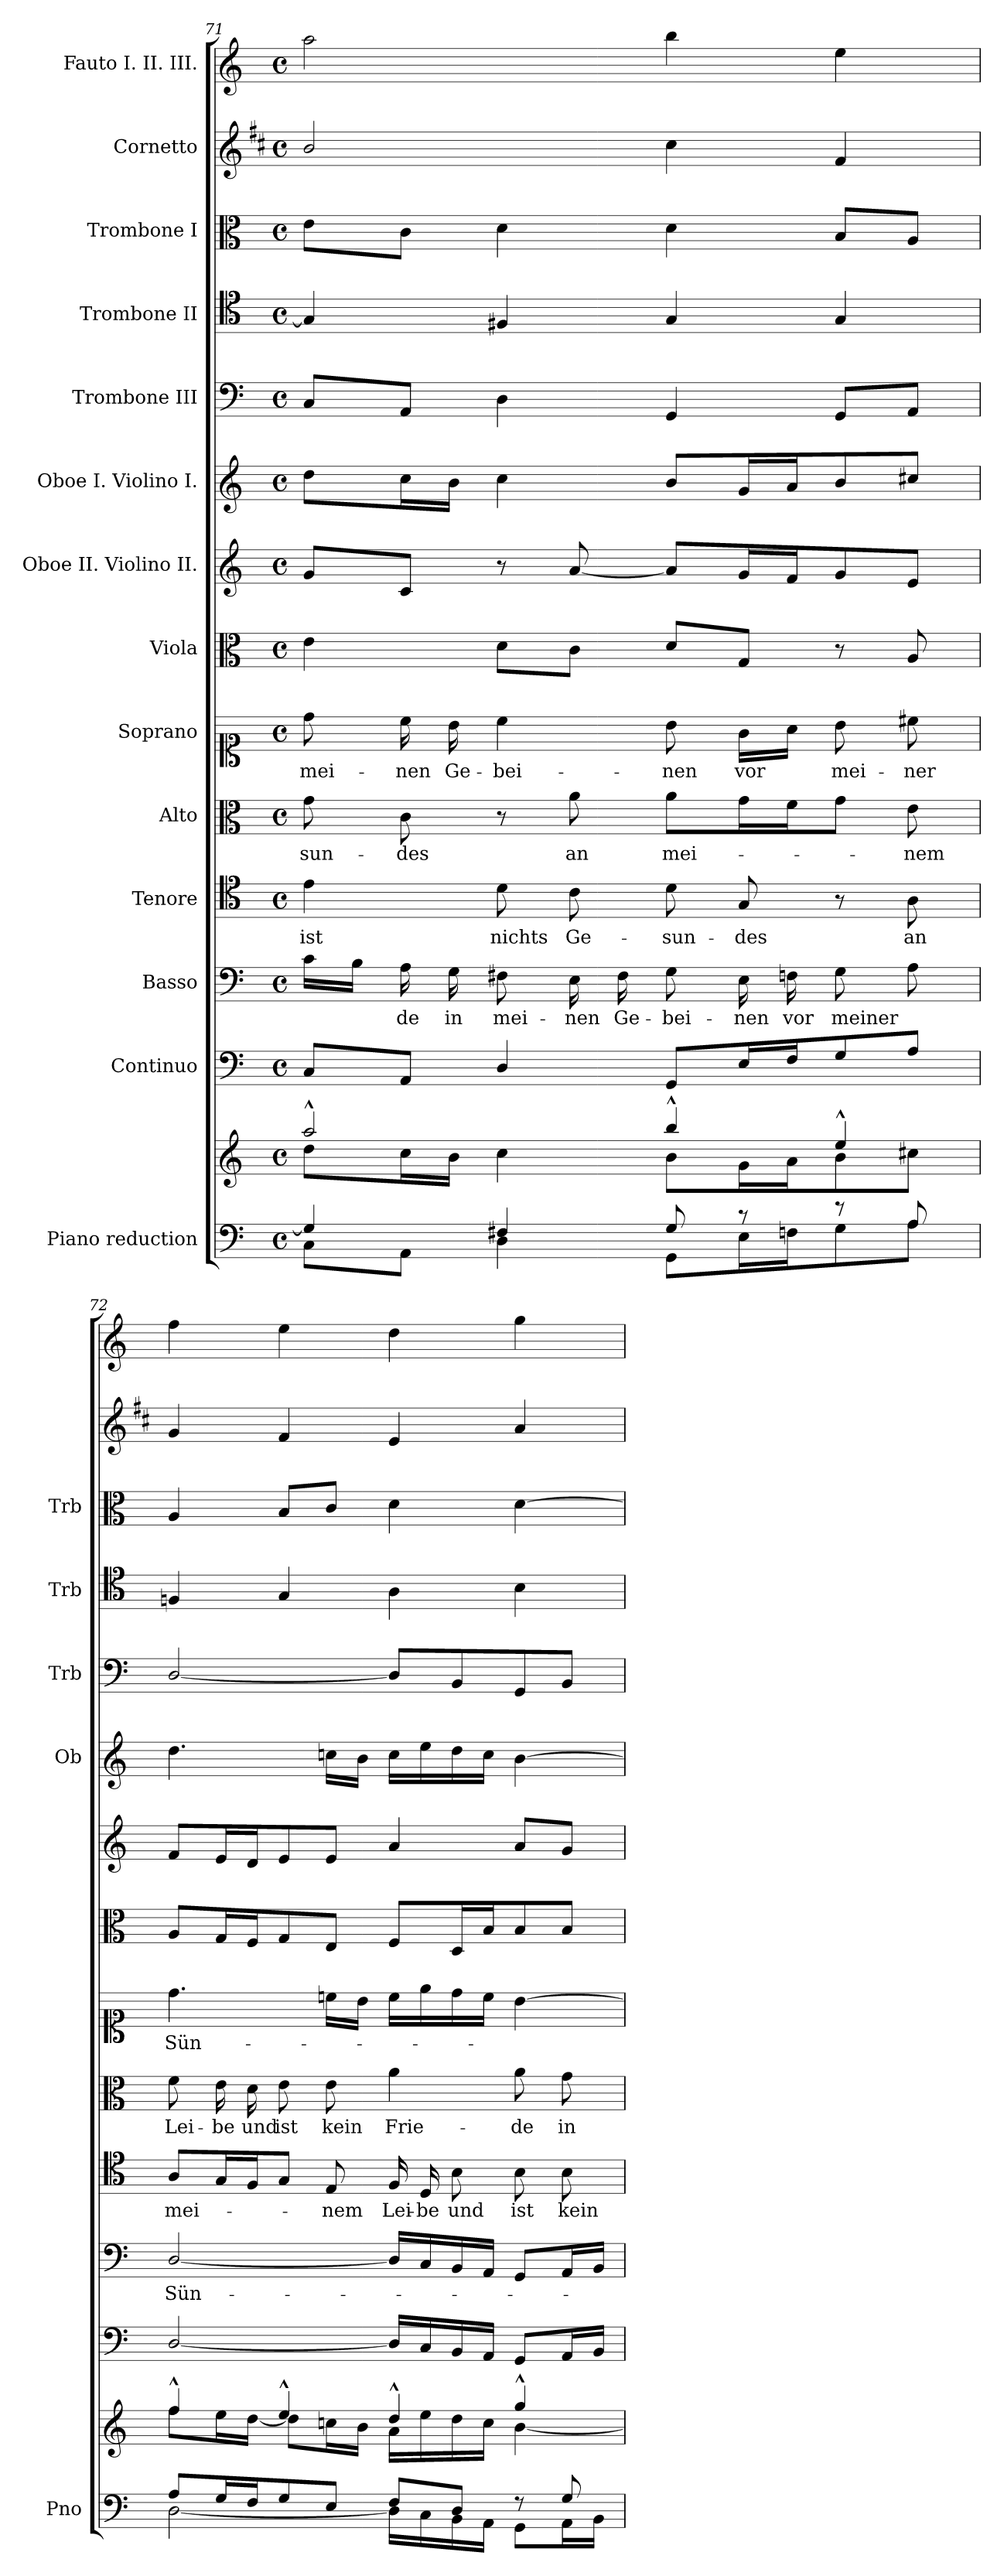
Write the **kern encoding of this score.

**kern	**kern	**kern	**kern	**text	**kern	**text	**kern	**text	**kern	**text	**kern	**kern	**kern	**kern	**kern	**kern	**kern	**kern
*part14	*part14	*part13	*part12	*part12	*part11	*part11	*part10	*part10	*part9	*part9	*part8	*part7	*part6	*part5	*part4	*part3	*part2	*part1
*staff15	*staff14	*staff13	*staff12	*staff12	*staff11	*staff11	*staff10	*staff10	*staff9	*staff9	*staff8	*staff7	*staff6	*staff5	*staff4	*staff3	*staff2	*staff1
*I"Piano reduction	*	*I"Continuo	*I"Basso	*	*I"Tenore	*	*I"Alto	*	*I"Soprano	*	*I"Viola	*I"Oboe II. Violino II.	*I"Oboe I. Violino I.	*I"Trombone III	*I"Trombone II	*I"Trombone I	*I"Cornetto	*I"Fauto I. II. III.
*I'Pno	*	*	*	*	*	*	*	*	*	*	*	*	*I'Ob	*I'Trb	*I'Trb	*I'Trb	*	*
*clefF4	*clefG2	*clefF4	*clefF4	*	*clefC4	*	*clefC3	*	*clefC1	*	*clefC3	*clefG2	*clefG2	*clefF4	*clefC4	*clefC3	*clefG2	*clefG2
*	*	*	*	*	*	*	*	*	*	*	*	*	*	*	*ITrd7c12	*ITrd7c12	*ITrd1c2	*
*k[]	*k[]	*k[]	*k[]	*	*k[]	*	*k[]	*	*k[]	*	*k[]	*k[]	*k[]	*k[]	*k[]	*k[]	*k[]	*k[]
*M4/4	*M4/4	*M4/4	*M4/4	*	*M4/4	*	*M4/4	*	*M4/4	*	*M4/4	*M4/4	*M4/4	*M4/4	*M4/4	*M4/4	*M4/4	*M4/4
*met(c)	*met(c)	*met(c)	*met(c)	*	*met(c)	*	*met(c)	*	*met(c)	*	*met(c)	*met(c)	*met(c)	*met(c)	*met(c)	*met(c)	*met(c)	*met(c)
=71	=71	=71	=71	=71	=71	=71	=71	=71	=71	=71	=71	=71	=71	=71	=71	=71	=71	=71
*^	*^	*	*	*	*	*	*	*	*	*	*	*	*	*	*	*	*	*
!	!	!	!	!	!	!	!	!LO:LY:b	!	!LO:LY:b	!	!LO:LY:b	!	!	!	!	!	!	!	!
4G/]	8C\L	2aa^^/	8dd\L	8C/L	16c\LL	.	4e\	ist	8g\	sun-	8dd\	mei-	4e\	8g/L	8dd\L	8C/L	4GG/]	8E\L	2a/	2aa\
.	.	.	.	.	16B\JJ	.	.	.	.	.	.	.	.	.	.	.	.	.	.	.
!	!	!	!	!	!	!LO:LY:b	!	!	!	!LO:LY:b	!	!LO:LY:b	!	!	!	!	!	!	!	!
.	8AA\J	.	16cc\L	8AA/J	16A\	-de	.	.	8c\	des	16cc\	nen	.	8c/J	16cc\L	8AA/J	.	8C\J	.	.
!	!	!	!	!	!	!LO:LY:b	!	!	!	!	!	!LO:LY:b	!	!	!	!	!	!	!	!
.	.	.	16b\JJ	.	16G\	in	.	.	.	.	16b\	Ge-	.	.	16b\JJ	.	.	.	.	.
!	!	!	!	!	!	!LO:LY:b	!	!LO:LY:b	!	!	!	!LO:LY:b	!	!	!	!	!	!	!	!
4F#X/	4D\	.	4cc\	4D/	8F#X\	mei-	8d\	nichts	8r	.	4cc\	bei-	8d\L	8r	4cc\	4D\	4FF#X/	4D\	.	.
!	!	!	!	!	!	!LO:LY:b	!	!LO:LY:b	!	!LO:LY:b	!	!	!	!	!	!	!	!	!	!
.	.	.	.	.	16E\	nen	8c\	Ge-	8a\	an	.	.	8c\J	[8a/	.	.	.	.	.	.
!	!	!	!	!	!	!LO:LY:b	!	!	!	!	!	!	!	!	!	!	!	!	!	!
.	.	.	.	.	16F#\	Ge-	.	.	.	.	.	.	.	.	.	.	.	.	.	.
!	!	!	!	!	!	!LO:LY:b	!	!LO:LY:b	!	!LO:LY:b	!	!LO:LY:b	!	!	!	!	!	!	!	!
8G/	8GG\L	4bb^^/	8b\L	8GG/L	8G\	bei-	8d\	sun-	8a\L	mei-	8b\	nen	8d/L	8a/L]	8b/L	4GG/	4GG/	4D\	4b\	4bb\
!	!	!	!	!	!	!LO:LY:b	!	!LO:LY:b	!	!	!	!LO:LY:b	!	!	!	!	!	!	!	!
8r	16E\L	.	16g\L	16E/L	16E\	nen	8G/	des	16g\L	.	16g\LL	vor	8G/J	16g/L	16g/L	.	.	.	.	.
!	!	!	!	!	!	!LO:LY:b	!	!	!	!	!	!	!	!	!	!	!	!	!	!
.	16Fn\J	.	16a\J	16F/J	16Fn\	vor	.	.	16f\J	.	16a\JJ	.	.	16f/J	16a/J	.	.	.	.	.
!	!	!	!	!	!	!LO:LY:b	!	!	!	!	!	!LO:LY:b	!	!	!	!	!	!	!	!
8r	8G\	4ee^^/	8b\	8G/	8G\	meiner	8r	.	8g\J	.	8b\	mei-	8r	8g/	8b/	8GG/L	4GG/	8BB/L	4e/	4ee\
!	!	!	!	!	!	!	!	!LO:LY:b	!	!LO:LY:b	!	!LO:LY:b	!	!	!	!	!	!	!	!
8A/	8A\J	.	8cc#X\J	8A/J	8A\	.	8A\	an	8e\	-nem	8cc#X\	ner	8A/	8e/J	8cc#X/J	8AA/J	.	8AA/J	.	.
!!LO:PB:g=z
=72	=72	=72	=72	=72	=72	=72	=72	=72	=72	=72	=72	=72	=72	=72	=72	=72	=72	=72	=72	=72
!	!	!	!	!	!	!LO:LY:b	!	!LO:LY:b	!	!LO:LY:b	!	!LO:LY:b	!	!	!	!	!	!	!	!
8A/L	[2D\	4ff^^/	8ff\L	[2D/	[2D/	Sün-	8A/L	mei-	8f\	Lei-	4.dd\	Sün-	8A/L	8f/L	4.dd\	[2D/	4FFn/	4AA/	4f/	4ff\
!	!	!	!	!	!	!	!	!	!	!LO:LY:b	!	!	!	!	!	!	!	!	!	!
16G/L	.	.	16ee\L	.	.	.	16G/L	.	16e\	be	.	.	16G/L	16e/L	.	.	.	.	.	.
!	!	!	!	!	!	!	!	!	!	!LO:LY:b	!	!	!	!	!	!	!	!	!	!
16F/J	.	.	[16dd\JJ	.	.	.	16F/J	.	16d\	und	.	.	16F/J	16d/J	.	.	.	.	.	.
!	!	!	!	!	!	!	!	!	!	!LO:LY:b	!	!	!	!	!	!	!	!	!	!
8G/	.	4ee^^/	8dd\L]	.	.	.	8G/J	.	8e\	ist	.	.	8G/	8e/	.	.	4GG/	8BB/L	4e/	4ee\
!	!	!	!	!	!	!	!	!LO:LY:b	!	!LO:LY:b	!	!	!	!	!	!	!	!	!	!
8E/J	.	.	16ccn\L	.	.	.	8E/	-nem	8e\	kein	16ccn\LL	.	8E/J	8e/J	16ccn\LL	.	.	8C/J	.	.
.	.	.	16b\JJ	.	.	.	.	.	.	.	16b\JJ	.	.	.	16b\JJ	.	.	.	.	.
!	!	!	!	!	!	!	!	!LO:LY:b	!	!LO:LY:b	!	!	!	!	!	!	!	!	!	!
8F/L	16D\LL]	4dd^^/	16a\LL	16D/LL]	16D/LL]	.	16F/	Lei-	4a\	Frie-	16cc\LL	.	8F/L	4a/	16cc\LL	8D/L]	4AA\	4D\	4d/	4dd\
!	!	!	!	!	!	!	!	!LO:LY:b	!	!	!	!	!	!	!	!	!	!	!	!
.	16C\	.	16ee\	16C/	16C/	.	16D/	-be	.	.	16ee\	.	.	.	16ee\	.	.	.	.	.
!	!	!	!	!	!	!	!	!LO:LY:b	!	!	!	!	!	!	!	!	!	!	!	!
8D/J	16BB\	.	16dd\	16BB/	16BB/	.	8B\	und	.	.	16dd\	.	16D/L	.	16dd\	8BB/	.	.	.	.
.	16AA\JJ	.	16cc\JJ	16AA/JJ	16AA/JJ	.	.	.	.	.	16cc\JJ	.	16B/J	.	16cc\JJ	.	.	.	.	.
!	!	!	!	!	!	!	!	!LO:LY:b	!	!LO:LY:b	!	!	!	!	!	!	!	!	!	!
8r	8GG\L	4gg^^/	[4b\	8GG/L	8GG/L	.	8B\	ist	8a\	de	[4b\	.	8B/	8a/L	[4b\	8GG/	4BB\	[4D\	4g/	4gg\
!	!	!	!	!	!	!	!	!LO:LY:b	!	!LO:LY:b	!	!	!	!	!	!	!	!	!	!
8G/	16AA\L	.	.	16AA/L	16AA/L	.	8B\	kein	8g\	in	.	.	8B/J	8g/J	.	8BB/J	.	.	.	.
.	16BB\JJ	.	.	16BB/JJ	16BB/JJ	.	.	.	.	.	.	.	.	.	.	.	.	.	.	.
*v	*v	*	*	*	*	*	*	*	*	*	*	*	*	*	*	*	*	*	*	*
*	*v	*v	*	*	*	*	*	*	*	*	*	*	*	*	*	*	*	*	*
=	=	=	=	=	=	=	=	=	=	=	=	=	=	=	=	=	=	=
*-	*-	*-	*-	*-	*-	*-	*-	*-	*-	*-	*-	*-	*-	*-	*-	*-	*-	*-
